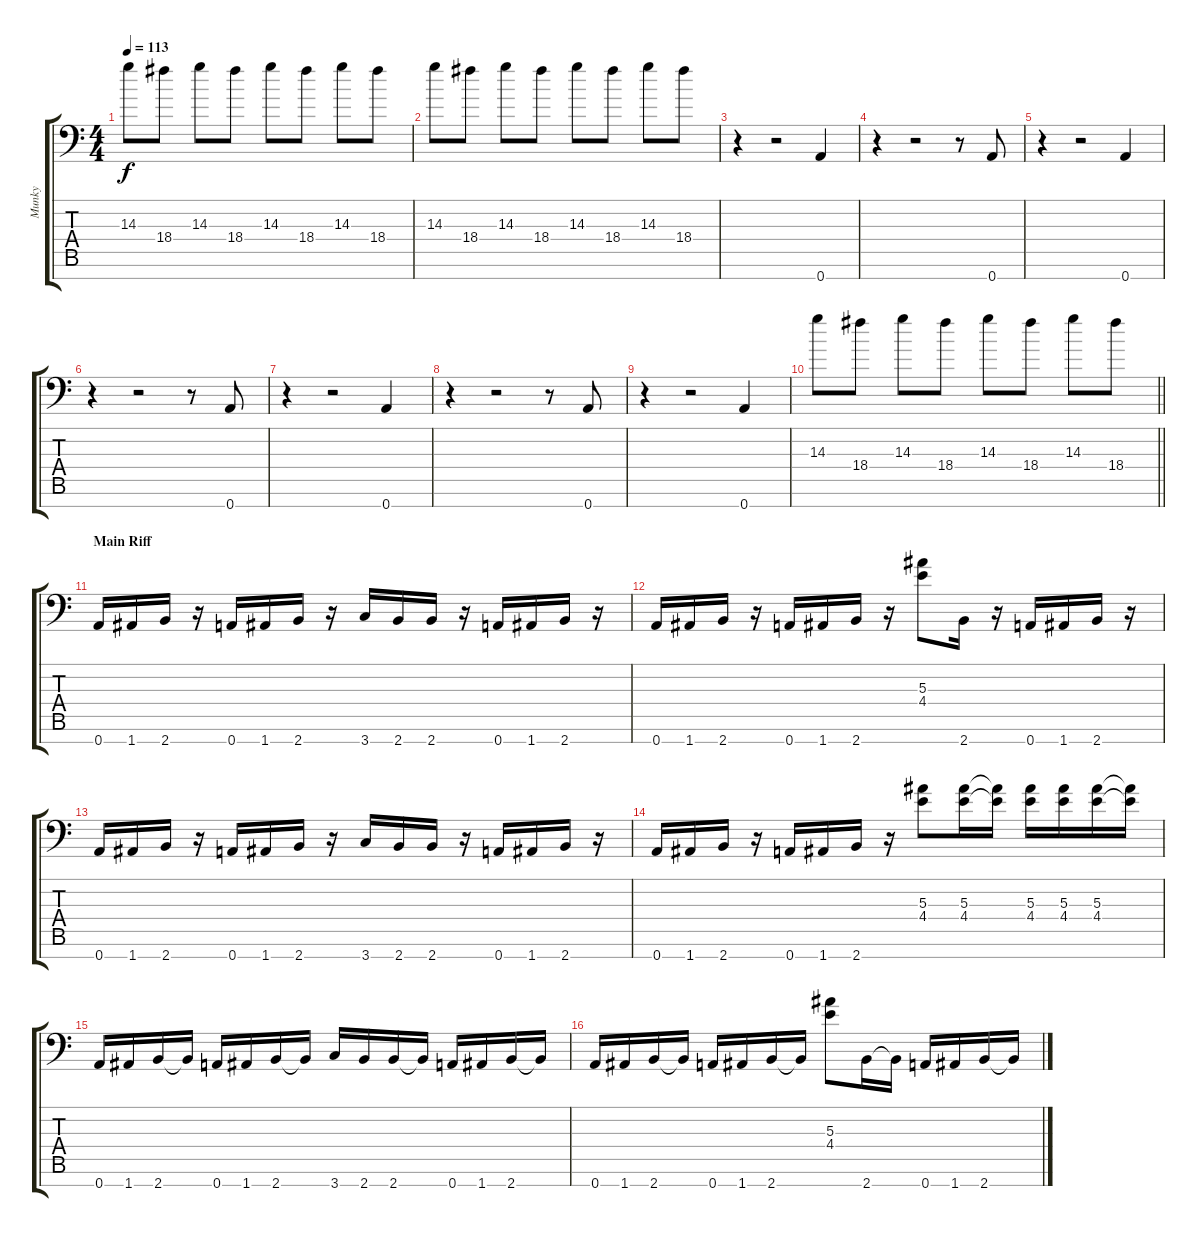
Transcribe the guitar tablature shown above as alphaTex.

\track ("Munky" "Munky") {instrument distortionguitar}
\staff {score tabs}
\tuning (D4 A3 F3 C3 G2 D2 A1) {hide}
\ts (4 4)
\tempo 113
\clef f4
\ks c
14.3.8{dy f} 18.4.8 14.3.8 18.4.8 14.3.8 18.4.8 14.3.8 18.4.8 |
14.3.8 18.4.8 14.3.8 18.4.8 14.3.8 18.4.8 14.3.8 18.4.8 |
r.4 r.2 0.7.4 |
r.4 r.2 r.8 0.7.8 |
r.4 r.2 0.7.4 |
r.4 r.2 r.8 0.7.8 |
r.4 r.2 0.7.4 |
r.4 r.2 r.8 0.7.8 |
r.4 r.2 0.7.4 |
\barLineRight lightlight
14.3.8 18.4.8 14.3.8 18.4.8 14.3.8 18.4.8 14.3.8 18.4.8 |
\section ("" "Main Riff")
0.7.16 1.7.16 2.7.16 r.16 0.7.16 1.7.16 2.7.16 r.16 3.7.16 2.7.16 2.7.16 r.16 0.7.16 1.7.16 2.7.16 r.16 |
0.7.16 1.7.16 2.7.16 r.16 0.7.16 1.7.16 2.7.16 r.16 (5.3 4.4).8 2.7.16 r.16 0.7.16 1.7.16 2.7.16 r.16 |
0.7.16 1.7.16 2.7.16 r.16 0.7.16 1.7.16 2.7.16 r.16 3.7.16 2.7.16 2.7.16 r.16 0.7.16 1.7.16 2.7.16 r.16 |
0.7.16 1.7.16 2.7.16 r.16 0.7.16 1.7.16 2.7.16 r.16 (5.3 4.4).8 (5.3 4.4).16 (5.3{t} 4.4{t}).16 (5.3 4.4).16 (5.3 4.4).16 (5.3 4.4).16 (5.3{t} 4.4{t}).16 |
0.7.16 1.7.16 2.7.16 2.7{t}.16 0.7.16 1.7.16 2.7.16 2.7{t}.16 3.7.16 2.7.16 2.7.16 2.7{t}.16 0.7.16 1.7.16 2.7.16 2.7{t}.16 |
0.7.16 1.7.16 2.7.16 2.7{t}.16 0.7.16 1.7.16 2.7.16 2.7{t}.16 (5.3 4.4).8 2.7.16 2.7{t}.16 0.7.16 1.7.16 2.7.16 2.7{t}.16
